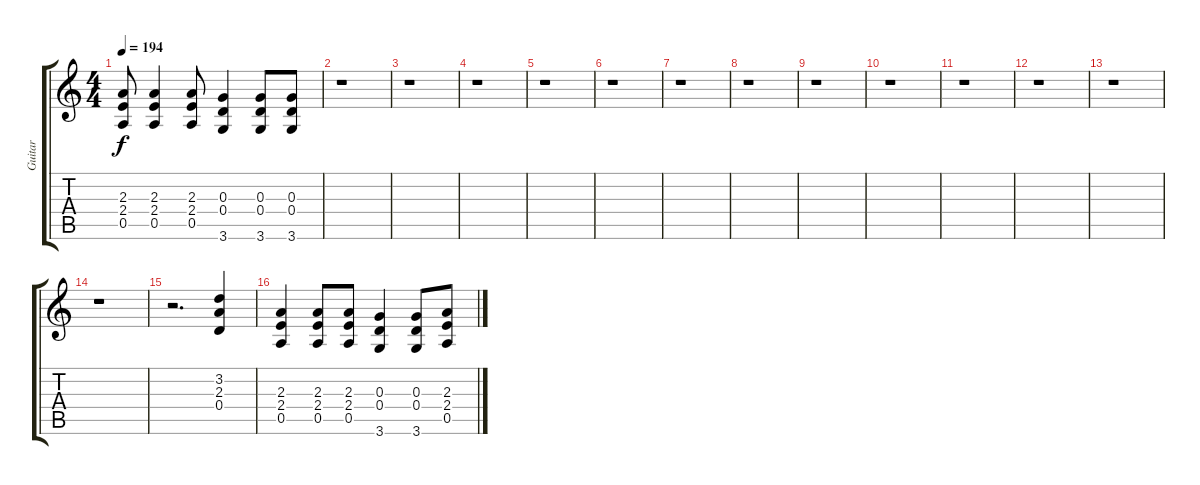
\track ("Guitar" "Guitar") {instrument distortionguitar}
\staff {score tabs}
\tuning (E4 B3 G3 D3 A2 E2) {hide}
\ts (4 4)
\tempo 194
\clef g2
\ks c
(2.3{t} 2.4{t} 0.5{t}).8{dy f} (2.3 2.4 0.5).4 (2.3 2.4 0.5).8 (0.3 0.4 3.6).4 (0.3 0.4 3.6).8 (0.3 0.4 3.6).8 |
r.1 |
r.1 |
r.1 |
r.1 |
r.1 |
r.1 |
r.1 |
r.1 |
r.1 |
r.1 |
r.1 |
r.1 |
r.1 |
r.2{d} (3.2 2.3 0.4).4 |
(2.3 2.4 0.5).4 (2.3 2.4 0.5).8 (2.3 2.4 0.5).8 (0.3 0.4 3.6).4 (0.3 0.4 3.6).8 (2.3 2.4 0.5).8
